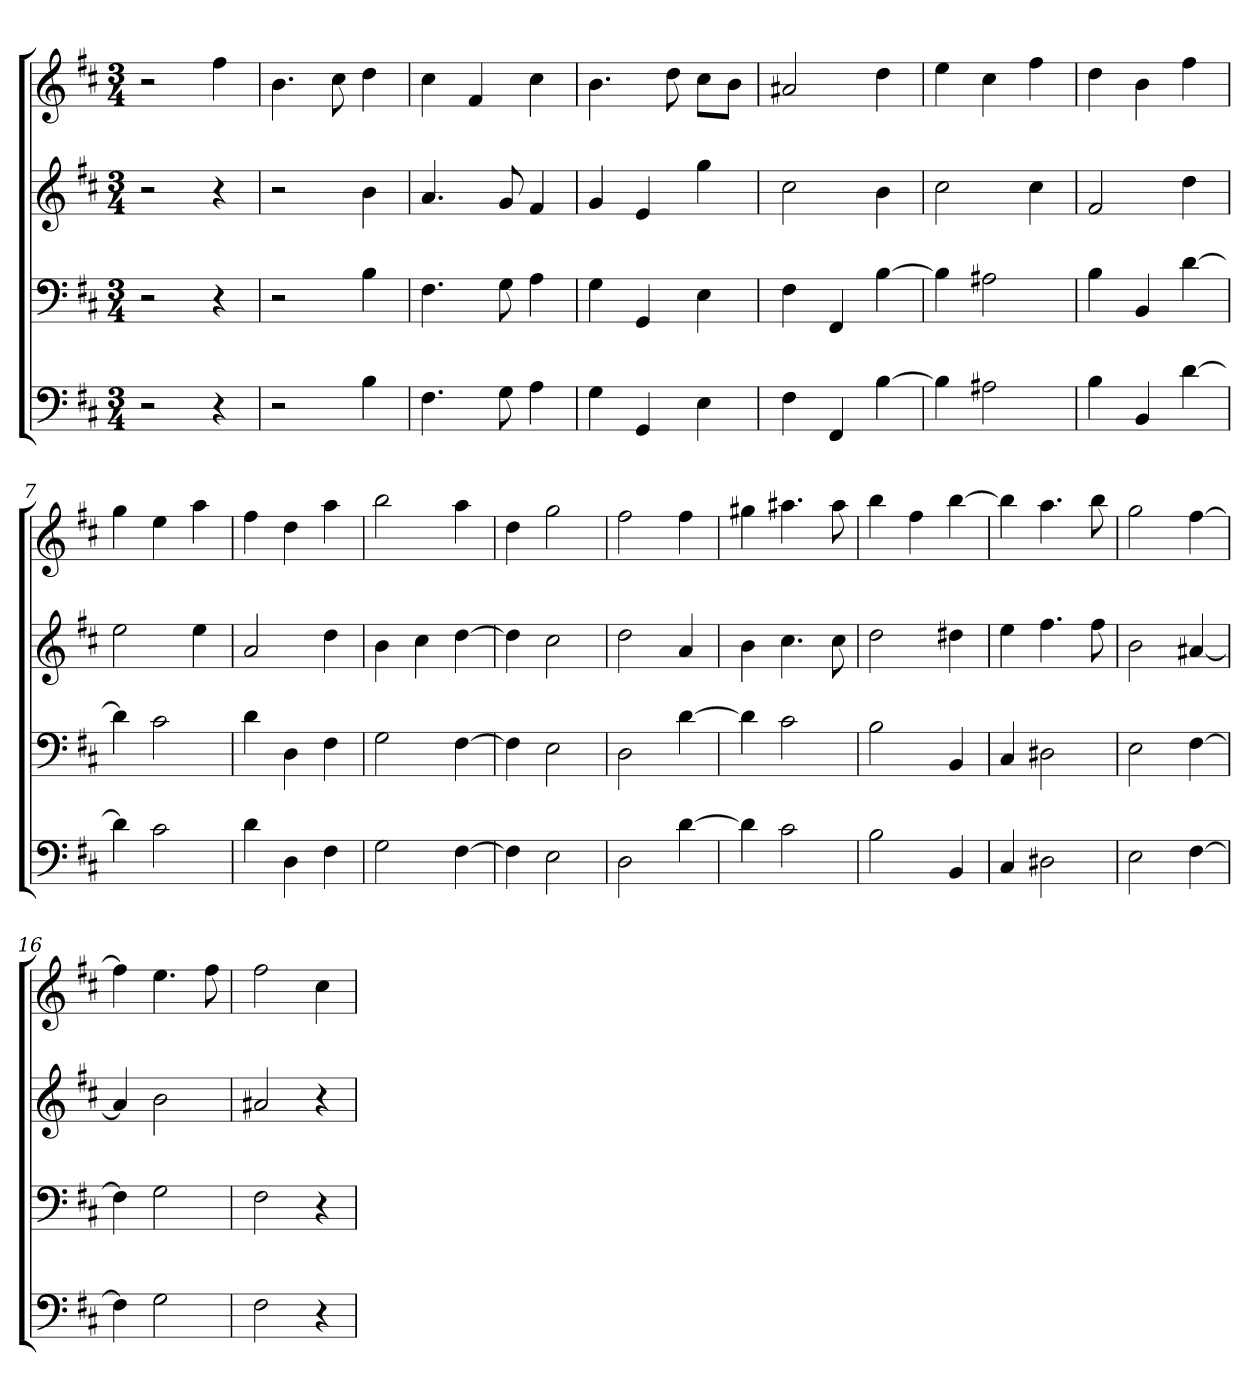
**kern	**kern	**kern	**kern
*part4	*part3	*part2	*part1
*staff4	*staff3	*staff2	*staff1
*k[f#c#]	*k[f#c#]	*k[f#c#]	*k[f#c#]
*b:	*b:	*b:	*b:
*M3/4	*M3/4	*M3/4	*M3/4
=	=	=	=
2r	2r	2r	2r
4r	4r	4r	4ff#
=1	=1	=1	=1
2r	2r	2r	4.b
.	.	.	8cc#
4B	4B	4b	4dd
=2	=2	=2	=2
4.F#	4.F#	4.a	4cc#
.	.	.	4f#
8G	8G	8g	.
4A	4A	4f#	4cc#
=3	=3	=3	=3
4G	4G	4g	4.b
4GG	4GG	4e	.
.	.	.	8dd
4E	4E	4gg	8cc#L
.	.	.	8bJ
=4	=4	=4	=4
4F#	4F#	2cc#	2a#X
4FF#	4FF#	.	.
[4B	[4B	4b	4dd
=5	=5	=5	=5
4B]	4B]	2cc#	4ee
2A#X	2A#X	.	4cc#
.	.	4cc#	4ff#
=6	=6	=6	=6
4B	4B	2f#	4dd
4BB	4BB	.	4b
[4d	[4d	4dd	4ff#
=7	=7	=7	=7
4d]	4d]	2ee	4gg
2c#	2c#	.	4ee
.	.	4ee	4aa
=8	=8	=8	=8
4d	4d	2a	4ff#
4D	4D	.	4dd
4F#	4F#	4dd	4aa
=9	=9	=9	=9
2G	2G	4b	2bb
.	.	4cc#	.
[4F#	[4F#	[4dd	4aa
=10	=10	=10	=10
4F#]	4F#]	4dd]	4dd
2E	2E	2cc#	2gg
=11	=11	=11	=11
2D	2D	2dd	2ff#
[4d	[4d	4a	4ff#
=12	=12	=12	=12
4d]	4d]	4b	4gg#X
2c#	2c#	4.cc#	4.aa#X
.	.	8cc#	8aa#
=13	=13	=13	=13
2B	2B	2dd	4bb
.	.	.	4ff#
4BB	4BB	4dd#X	[4bb
=14	=14	=14	=14
4C#	4C#	4ee	4bb]
2D#X	2D#X	4.ff#	4.aa
.	.	8ff#	8bb
=15	=15	=15	=15
2E	2E	2b	2gg
[4F#	[4F#	[4a#X	[4ff#
=16	=16	=16	=16
4F#]	4F#]	4a#]	4ff#]
2G	2G	2b	4.ee
.	.	.	8ff#
=17	=17	=17	=17
2F#	2F#	2a#X	2ff#
4r	4r	4r	4cc#
=	=	=	=
*-	*-	*-	*-
